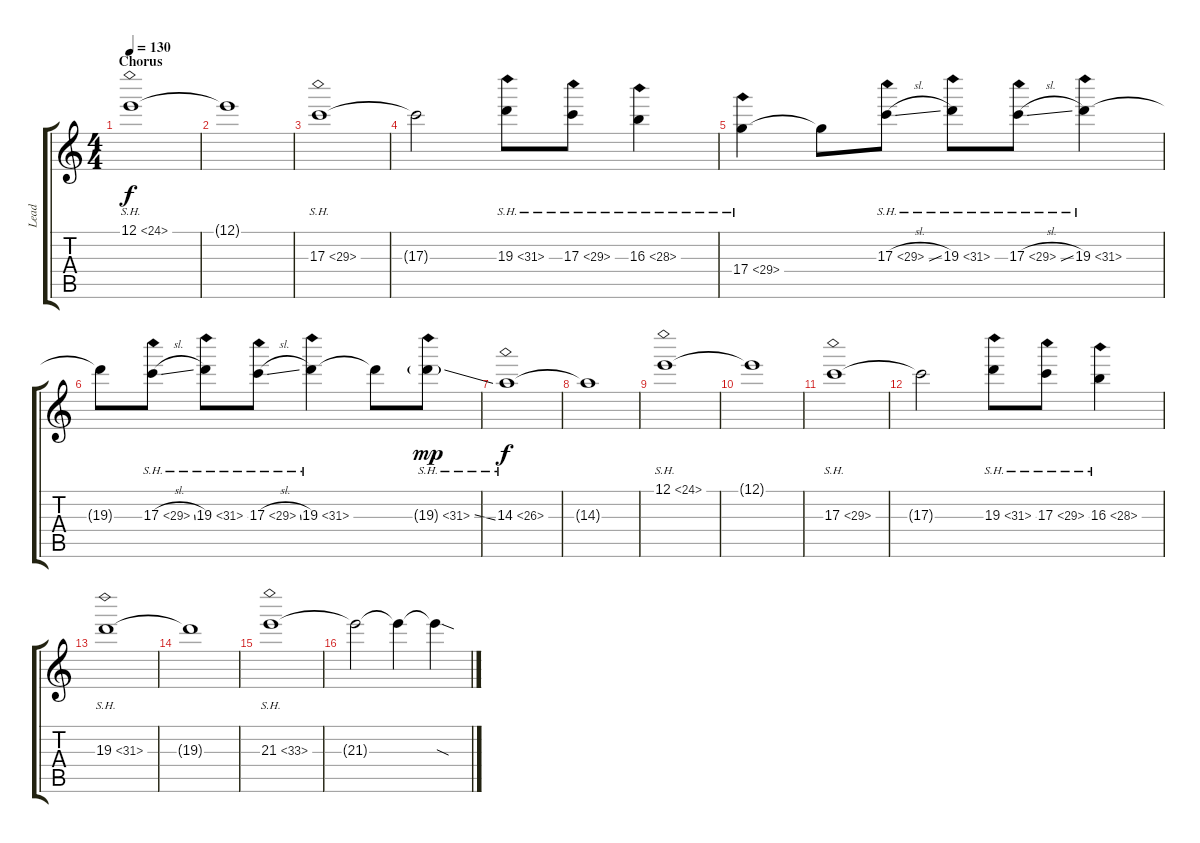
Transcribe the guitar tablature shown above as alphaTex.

\track ("Lead" "Lead") {instrument distortionguitar}
\staff {score tabs}
\tuning (E4 B3 G3 D3 A2 E2) {hide}
\ts (4 4)
\section ("" "Chorus")
\tempo 130
\clef g2
\ks c
12.1{sh 12}.1{dy f volume 13} |
12.1{t}.1 |
17.3{sh 12}.1 |
17.3{t}.2 19.3{sh 12}.8 17.3{sh 12}.8 16.3{sh 12}.4 |
17.4{sh 12}.4 17.4{t}.8 17.3{sh 12 sl}.8 19.3{sh 12}.8 17.3{sh 12 sl}.8 19.3{sh 12}.4 |
19.3{t}.8 17.3{sh 12 sl}.8 19.3{sh 12}.8 17.3{sh 12 sl}.8 19.3{sh 12}.4 19.3{t}.8 19.3{sh 12 ss g}.8{dy mp} |
14.3{sh 12}.1{dy f} |
14.3{t}.1 |
12.1{sh 12}.1 |
12.1{t}.1 |
17.3{sh 12}.1 |
17.3{t}.2 19.3{sh 12}.8 17.3{sh 12}.8 16.3{sh 12}.4 |
19.3{sh 12}.1 |
19.3{t}.1 |
21.3{sh 12}.1 |
21.3{t}.2 21.3{t}.4 21.3{sod t}.4
